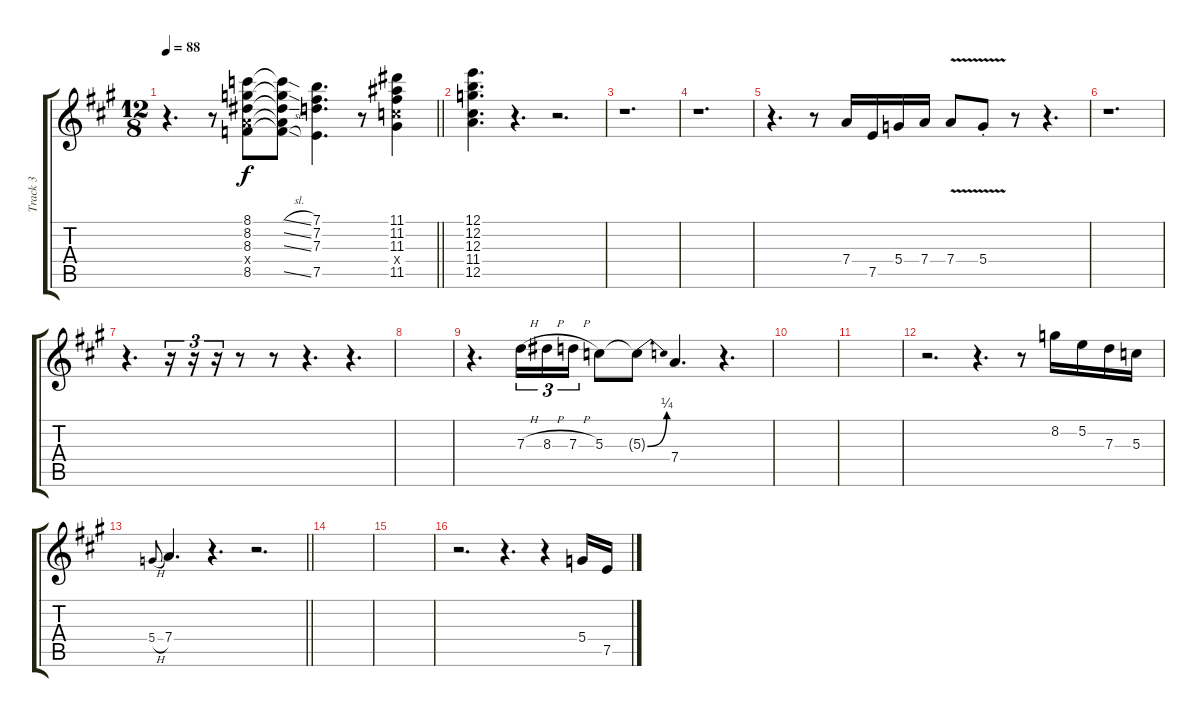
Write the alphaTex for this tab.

\track ("Track 3" "Track 3") {instrument electricguitarclean}
\staff {score tabs}
\tuning (E4 B3 G3 D3 A2 E2) {hide}
\ts (12 8)
\tempo 88
\clef g2
\barLineRight lightlight
\ks a
r.4{d dy f} r.8 (8.1 8.2 8.3 7.4{x} 8.5).8 (8.1{sl t} 8.2{sl t} 8.3{sl t} 7.4{t} 8.5{sl t}).8 (7.1 7.2 7.3 7.5).4{d} r.8 (11.1 11.2 11.3 10.4{x} 11.5).4 |
(12.1 12.2 12.3 11.4 12.5).4{d} r.4{d} r.2{d} |
r.1{d} |
r.1{d} |
r.4{d} r.8 7.4.16 7.5.16 5.4.16 7.4.16 7.4{v}.8 5.4{v st}.8 r.8 r.4{d} |
r.1{d} |
r.4{d} r.16{tu (3 2)} r.16{tu (3 2)} r.16{tu (3 2)} r.8 r.8 r.4{d} r.4{d} |
|
r.4{d} 7.3{h}.16{tu (3 2)} 8.3{h}.16{tu (3 2)} 7.3{h}.16{tu (3 2)} 5.3.8 5.3{be (bend 0 0 60 1) t}.8 7.4.4{d} r.4{d} |
|
|
r.2{d} r.4{d} r.8 8.2.16 5.2.16 7.3.16 5.3.16 |
\barLineRight lightlight
5.4{h}.8{gr onbeat} 7.4.4{d} r.4{d} r.2{d} |
|
|
r.2{d} r.4{d} r.4 5.4.16 7.5.16
